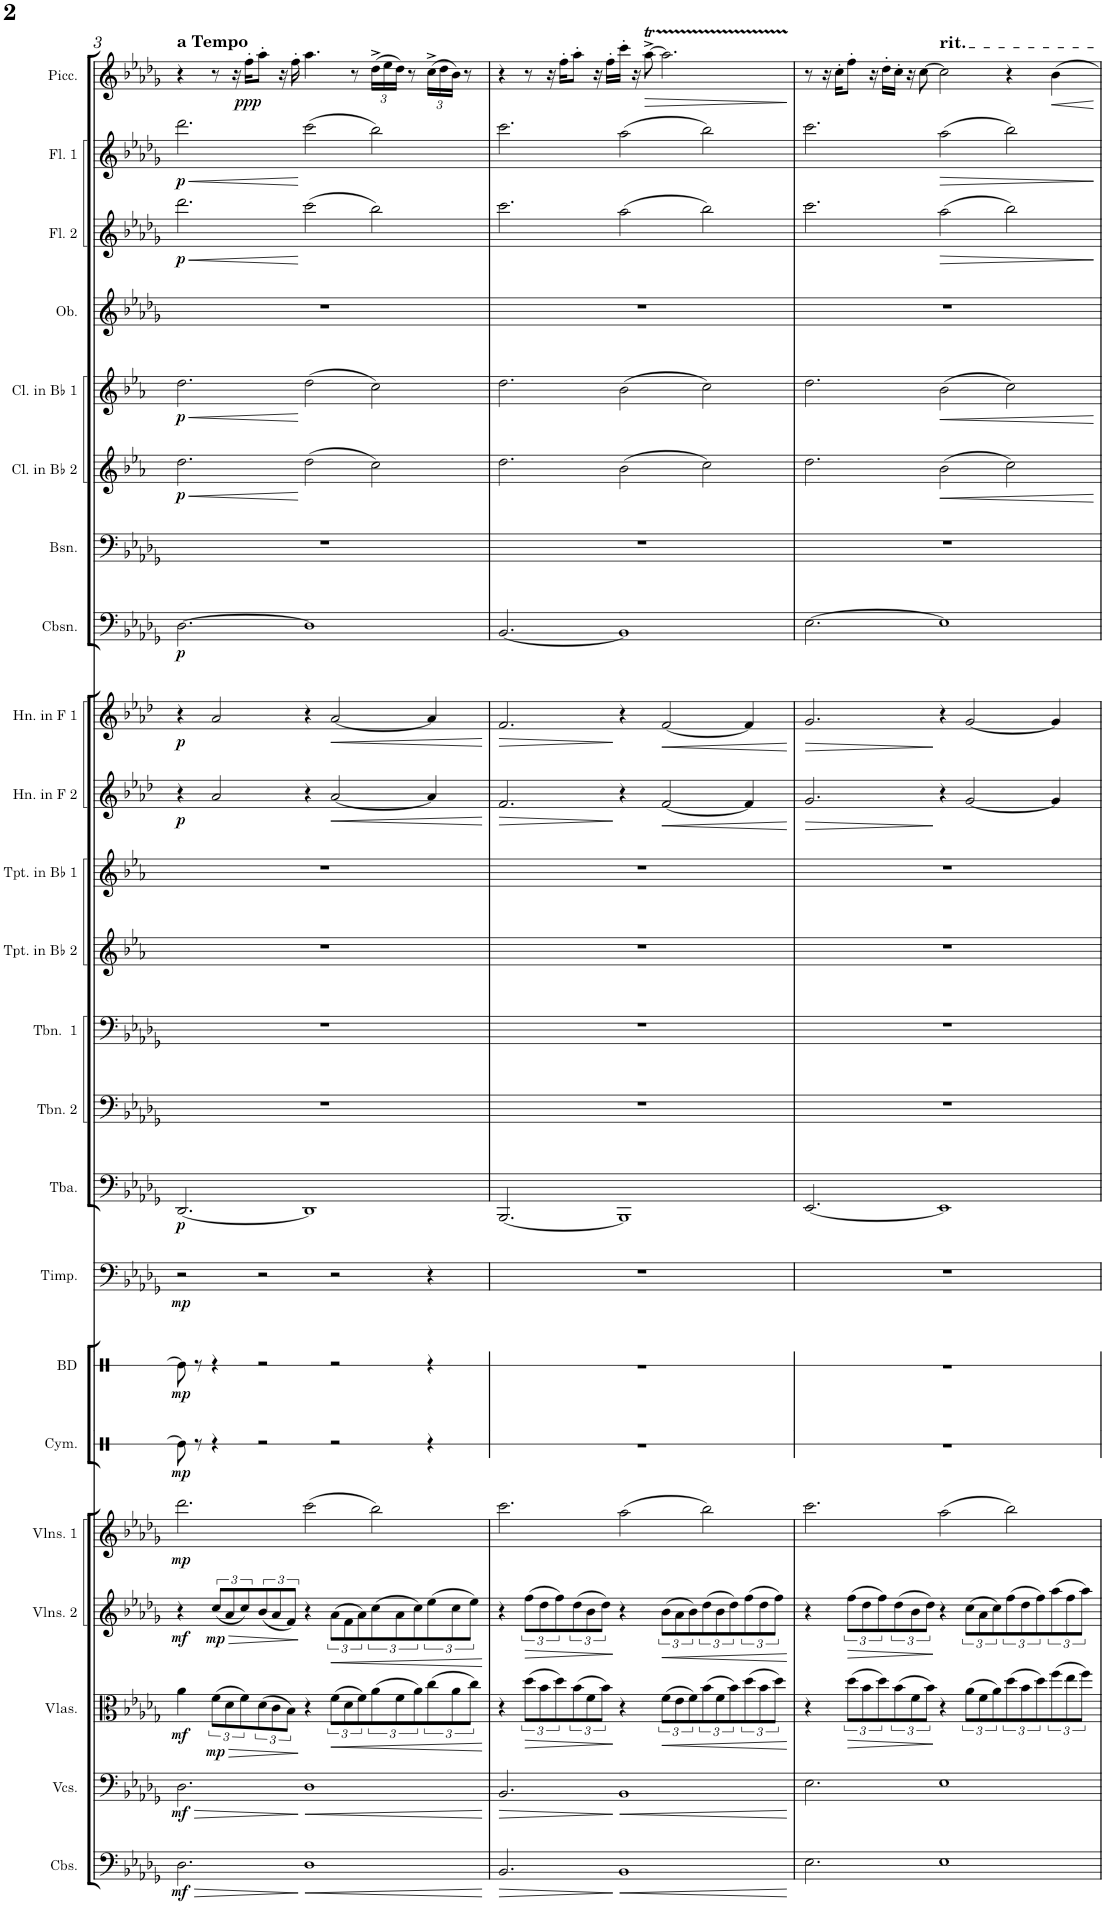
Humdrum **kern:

**kern	**dynam	**kern	**dynam	**kern	**dynam	**kern	**dynam	**kern	**dynam	**kern	**kern	**kern	**dynam	**kern	**dynam	**kern	**dynam	**kern	**dynam	**kern	**kern	**kern	**kern	**kern	**dynam	**kern	**dynam	**kern	**dynam	**kern	**kern	**dynam	**kern	**dynam	**kern	**kern	**dynam	**kern	**dynam	**kern	**dynam
*part24	*part24	*part23	*part23	*part22	*part22	*part21	*part21	*part20	*part20	*part19	*part19	*part18	*part18	*part17	*part17	*part16	*part16	*part15	*part15	*part14	*part13	*part12	*part11	*part10	*part10	*part9	*part9	*part8	*part8	*part7	*part6	*part6	*part5	*part5	*part4	*part3	*part3	*part2	*part2	*part1	*part1
*staff25	*staff25	*staff24	*staff24	*staff23	*staff23	*staff22	*staff22	*staff21	*staff21	*staff20	*staff19	*staff18	*staff18	*staff17	*staff17	*staff16	*staff16	*staff15	*staff15	*staff14	*staff13	*staff12	*staff11	*staff10	*staff10	*staff9	*staff9	*staff8	*staff8	*staff7	*staff6	*staff6	*staff5	*staff5	*staff4	*staff3	*staff3	*staff2	*staff2	*staff1	*staff1
*I"Contrabasses	*	*I"Violoncellos	*	*I"Violas	*	*I"Violins 2	*	*I"Violins 1	*	*I"Piano	*	*I"Cymbal	*	*I"Bass Drum	*	*I"Timpani	*	*I"Tuba	*	*I"Trombone 2	*I"Trombone 1	*I"Trumpet in Bb 2	*I"Trumpet in Bb 1	*I"Horn in F 2	*	*I"Horn in F 1	*	*I"Contrabassoon	*	*I"Bassoons	*I"Clarinet in Bb 2	*	*I"Clarinet in Bb 1	*	*I"Oboes	*I"Flute 2	*	*I"Flute 1	*	*I"Piccolo	*
*I'Cbs.	*	*I'Vcs.	*	*I'Vlas.	*	*I'Vlns. 2	*	*I'Vlns. 1	*	*I'Pno.	*	*I'Cym.	*	*I'BD	*	*I'Timp.	*	*I'Tba.	*	*I'Tbn. 2	*I'Tbn.  1	*I'Tpt. in Bb 2	*I'Tpt. in Bb 1	*I'Hn. in F 2	*	*I'Hn. in F 1	*	*I'Cbsn.	*	*I'Bsn.	*I'Cl. in Bb 2	*	*I'Cl. in Bb 1	*	*I'Ob.	*I'Fl. 2	*	*I'Fl. 1	*	*I'Picc.	*
!!LO:PB:g=z
*clefF4	*	*clefF4	*	*clefC3	*	*clefG2	*	*clefG2	*	*clefF4	*clefG2	*clefX	*	*clefX	*	*clefF4	*	*clefF4	*	*clefF4	*clefF4	*clefG2	*clefG2	*clefG2	*	*clefG2	*	*clefF4	*	*clefF4	*clefG2	*	*clefG2	*	*clefG2	*clefG2	*	*clefG2	*	*clefG2	*
*Trd7c12	*	*	*	*	*	*	*	*	*	*	*	*	*	*	*	*	*	*	*	*	*	*Trd1c2	*Trd1c2	*Trd4c7	*	*Trd4c7	*	*Trd7c12	*	*	*Trd1c2	*	*Trd1c2	*	*	*	*	*	*	*Trd-7c-12	*
*k[b-e-a-d-g-]	*	*k[b-e-a-d-g-]	*	*k[b-e-a-d-g-]	*	*k[b-e-a-d-g-]	*	*k[b-e-a-d-g-]	*	*k[b-e-a-d-g-]	*k[b-e-a-d-g-]	*k[]	*	*k[]	*	*k[b-e-a-d-g-]	*	*k[b-e-a-d-g-]	*	*k[b-e-a-d-g-]	*k[b-e-a-d-g-]	*k[b-e-a-]	*k[b-e-a-]	*k[b-e-a-d-]	*	*k[b-e-a-d-]	*	*k[b-e-a-d-g-]	*	*k[b-e-a-d-g-]	*k[b-e-a-]	*	*k[b-e-a-]	*	*k[b-e-a-d-g-]	*k[b-e-a-d-g-]	*	*k[b-e-a-d-g-]	*	*k[b-e-a-d-g-]	*
*M7/4	*	*M7/4	*	*M7/4	*	*M7/4	*	*M7/4	*	*M7/4	*M7/4	*M7/4	*	*M7/4	*	*M7/4	*	*M7/4	*	*M7/4	*M7/4	*M7/4	*M7/4	*M7/4	*	*M7/4	*	*M7/4	*	*M7/4	*M7/4	*	*M7/4	*	*M7/4	*M7/4	*	*M7/4	*	*M7/4	*
=3	=3	=3	=3	=3	=3	=3	=3	=3	=3	=3	=3	=3	=3	=3	=3	=3	=3	=3	=3	=3	=3	=3	=3	=3	=3	=3	=3	=3	=3	=3	=3	=3	=3	=3	=3	=3	=3	=3	=3	=3	=3
!	!	!	!	!	!	!	!	!	!	!	!	!	!	!	!	!	!	!	!	!	!	!	!	!	!	!	!	!	!	!	!	!	!	!	!	!	!	!	!	!LO:TX:a:B:t=a Tempo	!
!	!LO:HP:b	!	!LO:HP:b	!	!	!	!	!	!	!LO:N:vis=2	!LO:N:vis=2	!	!	!	!	!	!	!	!	!	!	!	!	!	!	!	!	!	!	!	!	!LO:HP:b	!	!LO:HP:b	!	!	!LO:HP:b	!	!LO:HP:b	!	!
*	*	*	*	*	*	*	*	*	*	*	*^	*	*	*	*	*	*	*	*	*	*	*	*	*	*	*	*	*	*	*	*	*	*	*	*	*	*	*	*	*	*
!	!LO:DY:n=1:b	!	!LO:DY:n=1:b	!	!LO:DY:b	!	!LO:DY:b	!	!LO:DY:b	!	!	!	!	!LO:DY:b	!	!LO:DY:b	!	!LO:DY:b	!	!LO:DY:b	!	!	!	!	!	!LO:DY:b	!	!LO:DY:b	!	!LO:DY:b	!	!	!LO:DY:n=1:b	!	!LO:DY:n=1:b	!	!	!LO:DY:n=1:b	!	!LO:DY:n=1:b	!	!
2.D-\	> mf	2.D-\	> mf	4a-\	mf	4r	mf	2.ddd-\	mp	2.r	2.r	[2.f	8Re\]	mp	8Re\]	mp	2r	mp	[2.DD-/	p	1..r	1..r	1..r	1..r	4r	p	4r	p	[2.D-\	p	1..r	2.dd\	< p	2.dd\	< p	1..r	2.ddd-\	< p	2.ddd-\	< p	4r	.
.	.	.	.	.	.	.	.	.	.	.	.	.	8r	.	8r	.	.	.	.	.	.	.	.	.	.	.	.	.	.	.	.	.	.	.	.	.	.	.	.	.	.	.
!	!	!	!	!	!LO:HP:b	!	!LO:HP:b	!	!	!	!	!	!	!	!	!	!	!	!	!	!	!	!	!	!	!	!	!	!	!	!	!	!	!	!	!	!	!	!	!	!	!
!	!	!	!	!	!LO:DY:n=1:b	!	!LO:DY:n=1:b	!	!	!	!	!	!	!	!	!	!	!	!	!	!	!	!	!	!	!	!	!	!	!	!	!	!	!	!	!	!	!	!	!	!	!
.	.	.	.	(12f\L	> mp	(12cc/L	> mp	.	.	.	.	.	4r	.	4r	.	.	.	.	.	.	.	.	.	2a-/	.	2a-/	.	.	.	.	.	.	.	.	.	.	.	.	.	8r	.
.	.	.	.	12d-\	.	12a-/	.	.	.	.	.	.	.	.	.	.	.	.	.	.	.	.	.	.	.	.	.	.	.	.	.	.	.	.	.	.	.	.	.	.	.	.
.	.	.	.	.	.	.	.	.	.	.	.	.	.	.	.	.	.	.	.	.	.	.	.	.	.	.	.	.	.	.	.	.	.	.	.	.	.	.	.	.	16r	.
.	.	.	.	12f\)	.	12cc/)	.	.	.	.	.	.	.	.	.	.	.	.	.	.	.	.	.	.	.	.	.	.	.	.	.	.	.	.	.	.	.	.	.	.	.	.
!	!	!	!	!	!	!	!	!	!	!	!	!	!	!	!	!	!	!	!	!	!	!	!	!	!	!	!	!	!	!	!	!	!	!	!	!	!	!	!	!	!	!LO:DY:b
.	.	.	.	.	.	.	.	.	.	.	.	.	.	.	.	.	.	.	.	.	.	.	.	.	.	.	.	.	.	.	.	.	.	.	.	.	.	.	.	.	16ff'\KL	ppp
.	.	.	.	(12d-\	.	(12b-/	.	.	.	.	.	.	2r	.	2r	.	2r	.	.	.	.	.	.	.	.	.	.	.	.	.	.	.	.	.	.	.	.	.	.	.	8aa-'\J	.
.	.	.	.	12c\	.	12a-/	.	.	.	.	.	.	.	.	.	.	.	.	.	.	.	.	.	.	.	.	.	.	.	.	.	.	.	.	.	.	.	.	.	.	.	.
.	.	.	.	.	.	.	.	.	.	.	.	.	.	.	.	.	.	.	.	.	.	.	.	.	.	.	.	.	.	.	.	.	.	.	.	.	.	.	.	.	16r	.
.	.	.	.	12B-\J)	.	12f/J)	.	.	.	.	.	.	.	.	.	.	.	.	.	.	.	.	.	.	.	.	.	.	.	.	.	.	.	.	.	.	.	.	.	.	.	.
.	.	.	.	.	.	.	.	.	.	.	.	.	.	.	.	.	.	.	.	.	.	.	.	.	.	.	.	.	.	.	.	.	.	.	.	.	.	.	.	.	16ff'\	.
!	!LO:HP:n=1:b	!	!LO:HP:n=1:b	!	!	!	!	!	!	!	!	!	!	!	!	!	!	!	!	!	!	!	!	!	!	!	!	!	!	!	!	!	!	!	!	!	!	!	!	!	!	!
1D-	] <	1D-	] <	4r	]	4r	]	(2ccc\	.	1DD-	2cc	1f]	.	.	.	.	.	.	1DD-]	.	.	.	.	.	4r	.	4r	.	1D-]	.	.	(2dd\	[	(2dd\	[	.	(2ccc\	[	(2ccc\	[	4.aa-\	.
!	!	!	!	!	!LO:HP:b	!	!LO:HP:b	!	!	!	!	!	!	!	!	!	!	!	!	!	!	!	!	!	!	!LO:HP:b	!	!LO:HP:b	!	!	!	!	!	!	!	!	!	!	!	!	!	!
.	.	.	.	(12f\L	<	(12a-\L	<	.	.	.	.	.	2r	.	2r	.	2r	.	.	.	.	.	.	.	[2a-/	<	[2a-/	<	.	.	.	.	.	.	.	.	.	.	.	.	.	.
.	.	.	.	12d-\	.	12f\	.	.	.	.	.	.	.	.	.	.	.	.	.	.	.	.	.	.	.	.	.	.	.	.	.	.	.	.	.	.	.	.	.	.	.	.
.	.	.	.	.	.	.	.	.	.	.	.	.	.	.	.	.	.	.	.	.	.	.	.	.	.	.	.	.	.	.	.	.	.	.	.	.	.	.	.	.	8r	.
.	.	.	.	12f\)	.	12a-\)	.	.	.	.	.	.	.	.	.	.	.	.	.	.	.	.	.	.	.	.	.	.	.	.	.	.	.	.	.	.	.	.	.	.	.	.
*	*	*	*	*	*	*	*	*	*	*	*	*	*	*	*	*	*	*	*	*	*	*	*	*	*	*	*	*	*	*	*	*	*	*	*	*	*	*	*	*	*Xbrackettup	*
.	.	.	.	(12a-\	.	(12cc\	.	2bb-\)	.	.	2b-	.	.	.	.	.	.	.	.	.	.	.	.	.	.	.	.	.	.	.	.	2cc\)	.	2cc\)	.	.	2bb-\)	.	2bb-\)	.	(24dd-^\LL	.
.	.	.	.	.	.	.	.	.	.	.	.	.	.	.	.	.	.	.	.	.	.	.	.	.	.	.	.	.	.	.	.	.	.	.	.	.	.	.	.	.	24ee-\	.
.	.	.	.	12f\	.	12a-\	.	.	.	.	.	.	.	.	.	.	.	.	.	.	.	.	.	.	.	.	.	.	.	.	.	.	.	.	.	.	.	.	.	.	24dd-\JJ)	.
.	.	.	.	.	.	.	.	.	.	.	.	.	.	.	.	.	.	.	.	.	.	.	.	.	.	.	.	.	.	.	.	.	.	.	.	.	.	.	.	.	8r	.
.	.	.	.	12a-\)	.	12cc\)	.	.	.	.	.	.	.	.	.	.	.	.	.	.	.	.	.	.	.	.	.	.	.	.	.	.	.	.	.	.	.	.	.	.	.	.
.	.	.	.	(12cc\	.	(12ee-\	.	.	.	.	.	.	4r	.	4r	.	4r	.	.	.	.	.	.	.	4a-/]	.	4a-/]	.	.	.	.	.	.	.	.	.	.	.	.	.	(24cc^\LL	.
.	.	.	.	.	.	.	.	.	.	.	.	.	.	.	.	.	.	.	.	.	.	.	.	.	.	.	.	.	.	.	.	.	.	.	.	.	.	.	.	.	24dd-\	.
.	.	.	.	12a-\	.	12cc\	.	.	.	.	.	.	.	.	.	.	.	.	.	.	.	.	.	.	.	.	.	.	.	.	.	.	.	.	.	.	.	.	.	.	24b-\JJ)	.
.	.	.	.	.	.	.	.	.	.	.	.	.	.	.	.	.	.	.	.	.	.	.	.	.	.	.	.	.	.	.	.	.	.	.	.	.	.	.	.	.	8r	.
.	.	.	.	12cc\J)	.	12ee-\J)	.	.	.	.	.	.	.	.	.	.	.	.	.	.	.	.	.	.	.	.	.	.	.	.	.	.	.	.	.	.	.	.	.	.	.	.
*	*	*	*	*	*	*	*	*	*	*	*v	*v	*	*	*	*	*	*	*	*	*	*	*	*	*	*	*	*	*	*	*	*	*	*	*	*	*	*	*	*	*	*
.	[	.	[	.	[	.	[	.	.	.	.	.	.	.	.	.	.	.	.	.	.	.	.	.	[	.	[	.	.	.	.	.	.	.	.	.	.	.	.	.	.
=4	=4	=4	=4	=4	=4	=4	=4	=4	=4	=4	=4	=4	=4	=4	=4	=4	=4	=4	=4	=4	=4	=4	=4	=4	=4	=4	=4	=4	=4	=4	=4	=4	=4	=4	=4	=4	=4	=4	=4	=4	=4
!	!LO:HP:b	!	!LO:HP:b	!	!	!	!	!	!	!LO:N:vis=2	!LO:N:vis=2	!	!	!	!	!	!	!	!	!	!	!	!	!	!LO:HP:b	!	!LO:HP:b	!	!	!	!	!	!	!	!	!	!	!	!	!	!
*	*	*	*	*	*	*	*	*	*	*	*^	*	*	*	*	*	*	*	*	*	*	*	*	*	*	*	*	*	*	*	*	*	*	*	*	*	*	*	*	*	*
2.BB-/	>	2.BB-/	>	4r	.	4r	.	2.ccc\	.	2.r	2.r	[2.e-	1..r	.	1..r	.	1..r	.	[2.BBB-/	.	1..r	1..r	1..r	1..r	2.f/	>	2.f/	>	[2.BB-/	.	1..r	2.dd\	.	2.dd\	.	1..r	2.ccc\	.	2.ccc\	.	4r	.
!	!	!	!	!	!LO:HP:b	!	!LO:HP:b	!	!	!	!	!	!	!	!	!	!	!	!	!	!	!	!	!	!	!	!	!	!	!	!	!	!	!	!	!	!	!	!	!	!	!
.	.	.	.	(12dd-\L	>	(12ff\L	>	.	.	.	.	.	.	.	.	.	.	.	.	.	.	.	.	.	.	.	.	.	.	.	.	.	.	.	.	.	.	.	.	.	8r	.
.	.	.	.	12b-\	.	12dd-\	.	.	.	.	.	.	.	.	.	.	.	.	.	.	.	.	.	.	.	.	.	.	.	.	.	.	.	.	.	.	.	.	.	.	.	.
.	.	.	.	.	.	.	.	.	.	.	.	.	.	.	.	.	.	.	.	.	.	.	.	.	.	.	.	.	.	.	.	.	.	.	.	.	.	.	.	.	16r	.
.	.	.	.	12dd-\)	.	12ff\)	.	.	.	.	.	.	.	.	.	.	.	.	.	.	.	.	.	.	.	.	.	.	.	.	.	.	.	.	.	.	.	.	.	.	.	.
.	.	.	.	.	.	.	.	.	.	.	.	.	.	.	.	.	.	.	.	.	.	.	.	.	.	.	.	.	.	.	.	.	.	.	.	.	.	.	.	.	16ff'\KL	.
.	.	.	.	(12b-\	.	(12dd-\	.	.	.	.	.	.	.	.	.	.	.	.	.	.	.	.	.	.	.	.	.	.	.	.	.	.	.	.	.	.	.	.	.	.	8aa-'\J	.
.	.	.	.	12f\	.	12b-\	.	.	.	.	.	.	.	.	.	.	.	.	.	.	.	.	.	.	.	.	.	.	.	.	.	.	.	.	.	.	.	.	.	.	.	.
.	.	.	.	.	.	.	.	.	.	.	.	.	.	.	.	.	.	.	.	.	.	.	.	.	.	.	.	.	.	.	.	.	.	.	.	.	.	.	.	.	16r	.
.	.	.	.	12b-\J)	.	12dd-\J)	.	.	.	.	.	.	.	.	.	.	.	.	.	.	.	.	.	.	.	.	.	.	.	.	.	.	.	.	.	.	.	.	.	.	.	.
.	.	.	.	.	.	.	.	.	.	.	.	.	.	.	.	.	.	.	.	.	.	.	.	.	.	.	.	.	.	.	.	.	.	.	.	.	.	.	.	.	16ff'\LL	.
!	!LO:HP:n=1:b	!	!LO:HP:n=1:b	!	!	!	!	!	!	!	!	!	!	!	!	!	!	!	!	!	!	!	!	!	!	!	!	!	!	!	!	!	!	!	!	!	!	!	!	!	!	!
1BB-	] <	1BB-	] <	4r	]	4r	]	(2aa-\	.	1BBB-	2a-	1e-]	.	.	.	.	.	.	1BBB-]	.	.	.	.	.	4r	]	4r	]	1BB-]	.	.	(2b-\	.	(2b-\	.	.	(2aa-\	.	(2aa-\	.	16ccc'\JJ	.
.	.	.	.	.	.	.	.	.	.	.	.	.	.	.	.	.	.	.	.	.	.	.	.	.	.	.	.	.	.	.	.	.	.	.	.	.	.	.	.	.	16r	.
!	!	!	!	!	!	!	!	!	!	!	!	!	!	!	!	!	!	!	!	!	!	!	!	!	!	!	!	!	!	!	!	!	!	!	!	!	!	!	!	!	!	!LO:HP:b
.	.	.	.	.	.	.	.	.	.	.	.	.	.	.	.	.	.	.	.	.	.	.	.	.	.	.	.	.	.	.	.	.	.	.	.	.	.	.	.	.	[8aa-T^\	>
!	!	!	!	!	!LO:HP:b	!	!LO:HP:b	!	!	!	!	!	!	!	!	!	!	!	!	!	!	!	!	!	!	!LO:HP:b	!	!LO:HP:b	!	!	!	!	!	!	!	!	!	!	!	!	!	!
.	.	.	.	(12f\L	<	(12b-\L	<	.	.	.	.	.	.	.	.	.	.	.	.	.	.	.	.	.	[2f/	<	[2f/	<	.	.	.	.	.	.	.	.	.	.	.	.	2.aa-TTT\]	.
.	.	.	.	12e-\	.	12a-\	.	.	.	.	.	.	.	.	.	.	.	.	.	.	.	.	.	.	.	.	.	.	.	.	.	.	.	.	.	.	.	.	.	.	.	.
.	.	.	.	12f\)	.	12b-\)	.	.	.	.	.	.	.	.	.	.	.	.	.	.	.	.	.	.	.	.	.	.	.	.	.	.	.	.	.	.	.	.	.	.	.	.
.	.	.	.	(12b-\	.	(12dd-\	.	2bb-\)	.	.	2b-	.	.	.	.	.	.	.	.	.	.	.	.	.	.	.	.	.	.	.	.	2cc\)	.	2cc\)	.	.	2bb-\)	.	2bb-\)	.	.	.
.	.	.	.	12f\	.	12b-\	.	.	.	.	.	.	.	.	.	.	.	.	.	.	.	.	.	.	.	.	.	.	.	.	.	.	.	.	.	.	.	.	.	.	.	.
.	.	.	.	12b-\)	.	12dd-\)	.	.	.	.	.	.	.	.	.	.	.	.	.	.	.	.	.	.	.	.	.	.	.	.	.	.	.	.	.	.	.	.	.	.	.	.
.	.	.	.	(12dd-\	.	(12ff\	.	.	.	.	.	.	.	.	.	.	.	.	.	.	.	.	.	.	4f/]	.	4f/]	.	.	.	.	.	.	.	.	.	.	.	.	.	.	.
.	.	.	.	12b-\	.	12dd-\	.	.	.	.	.	.	.	.	.	.	.	.	.	.	.	.	.	.	.	.	.	.	.	.	.	.	.	.	.	.	.	.	.	.	.	.
.	.	.	.	12dd-\J)	.	12ff\J)	.	.	.	.	.	.	.	.	.	.	.	.	.	.	.	.	.	.	.	.	.	.	.	.	.	.	.	.	.	.	.	.	.	.	.	.
*	*	*	*	*	*	*	*	*	*	*	*v	*v	*	*	*	*	*	*	*	*	*	*	*	*	*	*	*	*	*	*	*	*	*	*	*	*	*	*	*	*	*	*
.	[	.	[	.	[	.	[	.	.	.	.	.	.	.	.	.	.	.	.	.	.	.	.	.	[	.	[	.	.	.	.	.	.	.	.	.	.	.	.	.	]
=5	=5	=5	=5	=5	=5	=5	=5	=5	=5	=5	=5	=5	=5	=5	=5	=5	=5	=5	=5	=5	=5	=5	=5	=5	=5	=5	=5	=5	=5	=5	=5	=5	=5	=5	=5	=5	=5	=5	=5	=5	=5
!	!	!	!	!	!	!	!	!	!	!LO:N:vis=2	!LO:N:vis=2	!	!	!	!	!	!	!	!	!	!	!	!	!	!LO:HP:b	!	!LO:HP:b	!	!	!	!	!	!	!	!	!	!	!	!	!	!
*	*	*	*	*	*	*	*	*	*	*	*^	*	*	*	*	*	*	*	*	*	*	*	*	*	*	*	*	*	*	*	*	*	*	*	*	*	*	*	*	*	*
2.E-\	.	2.E-\	.	4r	.	4r	.	2.ccc\	.	2.r	2.r	[2.f	1..r	.	1..r	.	1..r	.	[2.EE-/	.	1..r	1..r	1..r	1..r	2.g/	>	2.g/	>	[2.E-\	.	1..r	2.dd\	.	2.dd\	.	1..r	2.ccc\	.	2.ccc\	.	8r	.
.	.	.	.	.	.	.	.	.	.	.	.	.	.	.	.	.	.	.	.	.	.	.	.	.	.	.	.	.	.	.	.	.	.	.	.	.	.	.	.	.	16r	.
.	.	.	.	.	.	.	.	.	.	.	.	.	.	.	.	.	.	.	.	.	.	.	.	.	.	.	.	.	.	.	.	.	.	.	.	.	.	.	.	.	16cc'\KL	.
!	!	!	!	!	!LO:HP:b	!	!LO:HP:b	!	!	!	!	!	!	!	!	!	!	!	!	!	!	!	!	!	!	!	!	!	!	!	!	!	!	!	!	!	!	!	!	!	!	!
.	.	.	.	(12dd-\L	>	(12ff\L	>	.	.	.	.	.	.	.	.	.	.	.	.	.	.	.	.	.	.	.	.	.	.	.	.	.	.	.	.	.	.	.	.	.	8ff'\J	.
.	.	.	.	12b-\	.	12dd-\	.	.	.	.	.	.	.	.	.	.	.	.	.	.	.	.	.	.	.	.	.	.	.	.	.	.	.	.	.	.	.	.	.	.	.	.
.	.	.	.	.	.	.	.	.	.	.	.	.	.	.	.	.	.	.	.	.	.	.	.	.	.	.	.	.	.	.	.	.	.	.	.	.	.	.	.	.	16r	.
.	.	.	.	12dd-\)	.	12ff\)	.	.	.	.	.	.	.	.	.	.	.	.	.	.	.	.	.	.	.	.	.	.	.	.	.	.	.	.	.	.	.	.	.	.	.	.
.	.	.	.	.	.	.	.	.	.	.	.	.	.	.	.	.	.	.	.	.	.	.	.	.	.	.	.	.	.	.	.	.	.	.	.	.	.	.	.	.	16dd-'\LL	.
.	.	.	.	(12b-\	.	(12dd-\	.	.	.	.	.	.	.	.	.	.	.	.	.	.	.	.	.	.	.	.	.	.	.	.	.	.	.	.	.	.	.	.	.	.	16cc'\JJ	.
.	.	.	.	.	.	.	.	.	.	.	.	.	.	.	.	.	.	.	.	.	.	.	.	.	.	.	.	.	.	.	.	.	.	.	.	.	.	.	.	.	16r	.
.	.	.	.	12f\	.	12b-\	.	.	.	.	.	.	.	.	.	.	.	.	.	.	.	.	.	.	.	.	.	.	.	.	.	.	.	.	.	.	.	.	.	.	.	.
.	.	.	.	.	.	.	.	.	.	.	.	.	.	.	.	.	.	.	.	.	.	.	.	.	.	.	.	.	.	.	.	.	.	.	.	.	.	.	.	.	[8cc\	.
.	.	.	.	12b-\J)	.	12dd-\J)	.	.	.	.	.	.	.	.	.	.	.	.	.	.	.	.	.	.	.	.	.	.	.	.	.	.	.	.	.	.	.	.	.	.	.	.
!	!	!	!	!	!	!	!	!	!	!	!	!	!	!	!	!	!	!	!	!	!	!	!	!	!	!	!	!	!	!	!	!	!	!	!	!	!	!	!	!	!LO:TX:a:t=rit.	!
!	!	!	!	!	!	!	!	!	!	!	!	!	!	!	!	!	!	!	!	!	!	!	!	!	!	!	!	!	!	!	!	!	!LO:HP:b	!	!LO:HP:b	!	!	!LO:HP:b	!	!LO:HP:b	!	!
1E-	.	1E-	.	4r	]	4r	]	(2aa-\	.	1EE-	2a-	1f]	.	.	.	.	.	.	1EE-]	.	.	.	.	.	4r	]	4r	]	1E-]	.	.	(2b-\	<	(2b-\	<	.	(2aa-\	>	(2aa-\	>	2cc\]	.
.	.	.	.	(12a-\L	.	(12cc\L	.	.	.	.	.	.	.	.	.	.	.	.	.	.	.	.	.	.	[2g/	.	[2g/	.	.	.	.	.	.	.	.	.	.	.	.	.	.	.
.	.	.	.	12f\	.	12a-\	.	.	.	.	.	.	.	.	.	.	.	.	.	.	.	.	.	.	.	.	.	.	.	.	.	.	.	.	.	.	.	.	.	.	.	.
.	.	.	.	12a-\)	.	12cc\)	.	.	.	.	.	.	.	.	.	.	.	.	.	.	.	.	.	.	.	.	.	.	.	.	.	.	.	.	.	.	.	.	.	.	.	.
.	.	.	.	(12dd-\	.	(12ff\	.	2bb-\)	.	.	2b-	.	.	.	.	.	.	.	.	.	.	.	.	.	.	.	.	.	.	.	.	2cc\)	.	2cc\)	.	.	2bb-\)	.	2bb-\)	.	4r	.
.	.	.	.	12b-\	.	12dd-\	.	.	.	.	.	.	.	.	.	.	.	.	.	.	.	.	.	.	.	.	.	.	.	.	.	.	.	.	.	.	.	.	.	.	.	.
.	.	.	.	12dd-\)	.	12ff\)	.	.	.	.	.	.	.	.	.	.	.	.	.	.	.	.	.	.	.	.	.	.	.	.	.	.	.	.	.	.	.	.	.	.	.	.
!	!	!	!	!	!	!	!	!	!	!	!	!	!	!	!	!	!	!	!	!	!	!	!	!	!	!	!	!	!	!	!	!	!	!	!	!	!	!	!	!	!	!LO:HP:b
.	.	.	.	(12ff\	.	(12aa-\	.	.	.	.	.	.	.	.	.	.	.	.	.	.	.	.	.	.	4g/]	.	4g/]	.	.	.	.	.	.	.	.	.	.	.	.	.	4b-\	<
.	.	.	.	12ee-\	.	12ff\	.	.	.	.	.	.	.	.	.	.	.	.	.	.	.	.	.	.	.	.	.	.	.	.	.	.	.	.	.	.	.	.	.	.	.	.
.	.	.	.	12ff\J)	.	12aa-\J)	.	.	.	.	.	.	.	.	.	.	.	.	.	.	.	.	.	.	.	.	.	.	.	.	.	.	.	.	.	.	.	.	.	.	.	.
*	*	*	*	*	*	*	*	*	*	*	*v	*v	*	*	*	*	*	*	*	*	*	*	*	*	*	*	*	*	*	*	*	*	*	*	*	*	*	*	*	*	*	*
.	.	.	.	.	.	.	.	.	.	.	.	.	.	.	.	.	.	.	.	.	.	.	.	.	.	.	.	.	.	.	.	[	.	[	.	.	]	.	]	.	[
=	=	=	=	=	=	=	=	=	=	=	=	=	=	=	=	=	=	=	=	=	=	=	=	=	=	=	=	=	=	=	=	=	=	=	=	=	=	=	=	=	=
*-	*-	*-	*-	*-	*-	*-	*-	*-	*-	*-	*-	*-	*-	*-	*-	*-	*-	*-	*-	*-	*-	*-	*-	*-	*-	*-	*-	*-	*-	*-	*-	*-	*-	*-	*-	*-	*-	*-	*-	*-	*-
